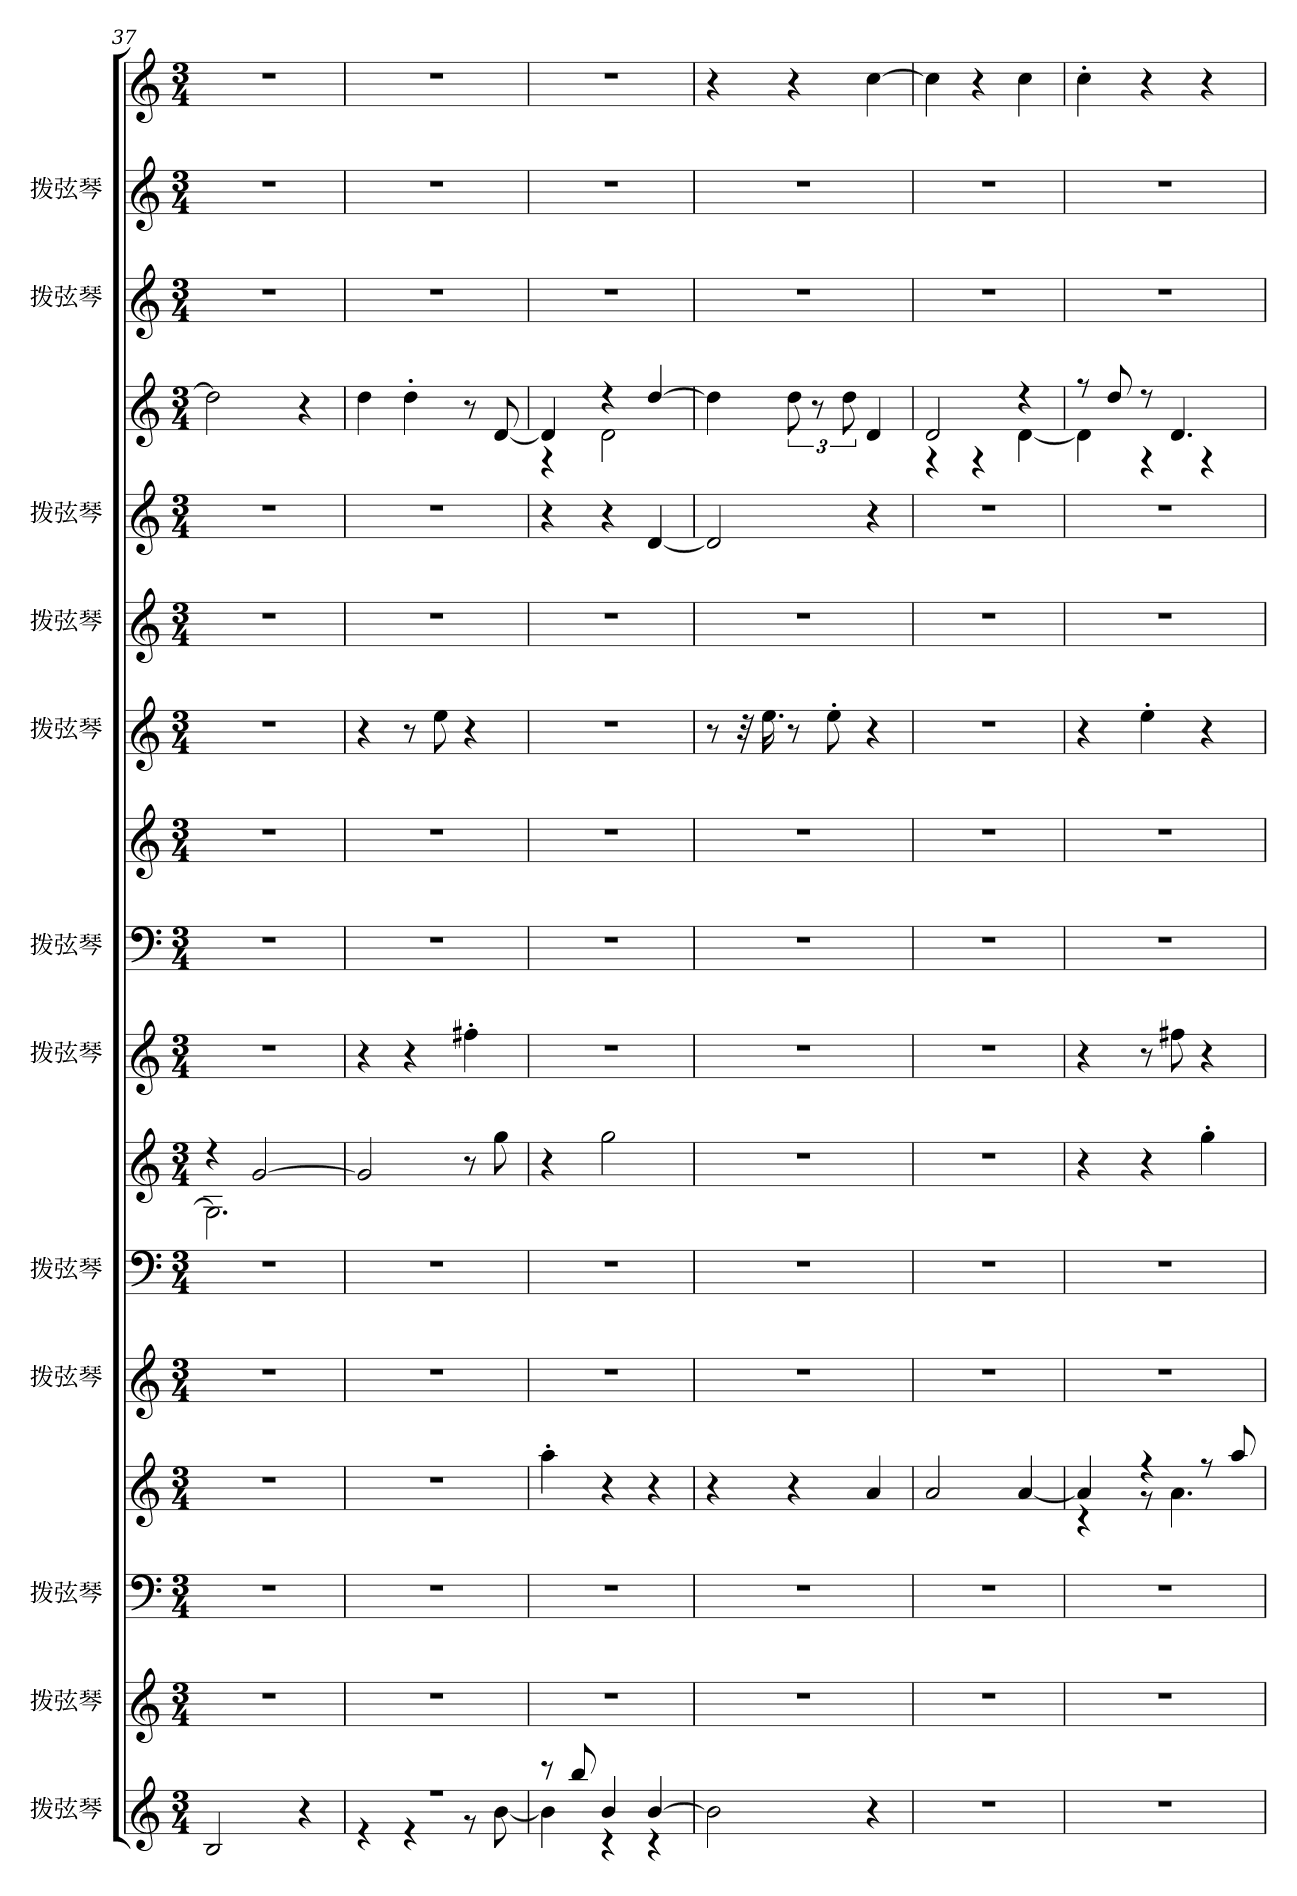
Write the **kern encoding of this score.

**kern	**kern	**kern	**kern	**kern	**kern	**kern	**kern	**kern	**kern	**kern	**kern	**kern	**kern	**kern	**kern	**kern
*part12	*part11	*part10	*part10	*part9	*part8	*part8	*part7	*part6	*part6	*part5	*part4	*part3	*part3	*part2	*part1	*part1
*staff17	*staff16	*staff15	*staff14	*staff13	*staff12	*staff11	*staff10	*staff9	*staff8	*staff7	*staff6	*staff5	*staff4	*staff3	*staff2	*staff1
*I"拨弦琴	*I"拨弦琴	*I"拨弦琴	*	*I"拨弦琴	*I"拨弦琴	*	*I"拨弦琴	*I"拨弦琴	*	*I"拨弦琴	*I"拨弦琴	*I"拨弦琴	*	*I"拨弦琴	*I"拨弦琴	*
*clefG2	*clefG2	*clefF4	*clefG2	*clefG2	*clefF4	*clefG2	*clefG2	*clefF4	*clefG2	*clefG2	*clefG2	*clefG2	*clefG2	*clefG2	*clefG2	*clefG2
*k[]	*k[]	*k[]	*k[]	*k[]	*k[]	*k[]	*k[]	*k[]	*k[]	*k[]	*k[]	*k[]	*k[]	*k[]	*k[]	*k[]
*M3/4	*M3/4	*M3/4	*M3/4	*M3/4	*M3/4	*M3/4	*M3/4	*M3/4	*M3/4	*M3/4	*M3/4	*M3/4	*M3/4	*M3/4	*M3/4	*M3/4
=37	=37	=37	=37	=37	=37	=37	=37	=37	=37	=37	=37	=37	=37	=37	=37	=37
*	*	*	*	*	*	*^	*	*	*	*	*	*	*	*	*	*
2B/	2.r	2.r	2.r	2.r	2.r	4r	2.G\]	2.r	2.r	2.r	2.r	2.r	2.r	2dd\]	2.r	2.r	2.r
.	.	.	.	.	.	[2g/	.	.	.	.	.	.	.	.	.	.	.
4r	.	.	.	.	.	.	.	.	.	.	.	.	.	4r	.	.	.
*	*	*	*	*	*	*v	*v	*	*	*	*	*	*	*	*	*	*
!!LO:PB:g=z
=38	=38	=38	=38	=38	=38	=38	=38	=38	=38	=38	=38	=38	=38	=38	=38	=38
*^	*	*	*	*	*	*	*	*	*	*	*	*	*	*	*	*
2.r	4r	2.r	2.r	2.r	2.r	2.r	2g/]	4r	2.r	2.r	4r	2.r	2.r	4dd\	2.r	2.r	2.r
.	4r	.	.	.	.	.	.	4r	.	.	8r	.	.	4dd'\	.	.	.
.	.	.	.	.	.	.	.	.	.	.	8ee\	.	.	.	.	.	.
.	8r	.	.	.	.	.	8r	4ff#X'\	.	.	4r	.	.	8r	.	.	.
.	[8b\	.	.	.	.	.	8gg\	.	.	.	.	.	.	[8d/	.	.	.
=39	=39	=39	=39	=39	=39	=39	=39	=39	=39	=39	=39	=39	=39	=39	=39	=39	=39
*	*	*	*	*	*	*	*	*	*	*	*	*	*	*^	*	*	*
8r	4b\]	2.r	2.r	4aa'\	2.r	2.r	4r	2.r	2.r	2.r	2.r	2.r	4r	4d/]	4r	2.r	2.r	2.r
8bb/	.	.	.	.	.	.	.	.	.	.	.	.	.	.	.	.	.	.
4b/	4r	.	.	4r	.	.	2gg\	.	.	.	.	.	4r	4r	2d\	.	.	.
[4b/	4r	.	.	4r	.	.	.	.	.	.	.	.	[4d/	[4dd/	.	.	.	.
*v	*v	*	*	*	*	*	*	*	*	*	*	*	*	*v	*v	*	*	*
=40	=40	=40	=40	=40	=40	=40	=40	=40	=40	=40	=40	=40	=40	=40	=40	=40
2b\]	2.r	2.r	4r	2.r	2.r	2.r	2.r	2.r	2.r	8r	2.r	2d/]	4dd\]	2.r	2.r	4r
.	.	.	.	.	.	.	.	.	.	32r	.	.	.	.	.	.
.	.	.	.	.	.	.	.	.	.	16.ee\	.	.	.	.	.	.
.	.	.	4r	.	.	.	.	.	.	8r	.	.	12dd\	.	.	4r
.	.	.	.	.	.	.	.	.	.	.	.	.	12r	.	.	.
.	.	.	.	.	.	.	.	.	.	8ee'\	.	.	.	.	.	.
.	.	.	.	.	.	.	.	.	.	.	.	.	12dd\	.	.	.
4r	.	.	4a/	.	.	.	.	.	.	4r	.	4r	4d/	.	.	[4cc\
=41	=41	=41	=41	=41	=41	=41	=41	=41	=41	=41	=41	=41	=41	=41	=41	=41
*	*	*	*	*	*	*	*	*	*	*	*	*	*^	*	*	*
2.r	2.r	2.r	2a/	2.r	2.r	2.r	2.r	2.r	2.r	2.r	2.r	2.r	2d/	4r	2.r	2.r	4cc\]
.	.	.	.	.	.	.	.	.	.	.	.	.	.	4r	.	.	4r
.	.	.	[4a/	.	.	.	.	.	.	.	.	.	4r	[4d\	.	.	4cc\
=42	=42	=42	=42	=42	=42	=42	=42	=42	=42	=42	=42	=42	=42	=42	=42	=42	=42
*	*	*	*^	*	*	*	*	*	*	*	*	*	*	*	*	*	*
2.r	2.r	2.r	4a/]	4r	2.r	2.r	4r	4r	2.r	2.r	4r	2.r	2.r	8r	4d\]	2.r	2.r	4cc'\
.	.	.	.	.	.	.	.	.	.	.	.	.	.	8dd/	.	.	.	.
.	.	.	4r	8r	.	.	4r	8r	.	.	4ee'\	.	.	8r	4r	.	.	4r
.	.	.	.	4.a\	.	.	.	8ff#X\	.	.	.	.	.	4.d/	.	.	.	.
.	.	.	8r	.	.	.	4gg'\	4r	.	.	4r	.	.	.	4r	.	.	4r
.	.	.	8aa/	.	.	.	.	.	.	.	.	.	.	.	.	.	.	.
*	*	*	*v	*v	*	*	*	*	*	*	*	*	*	*v	*v	*	*	*
=	=	=	=	=	=	=	=	=	=	=	=	=	=	=	=	=
*-	*-	*-	*-	*-	*-	*-	*-	*-	*-	*-	*-	*-	*-	*-	*-	*-
